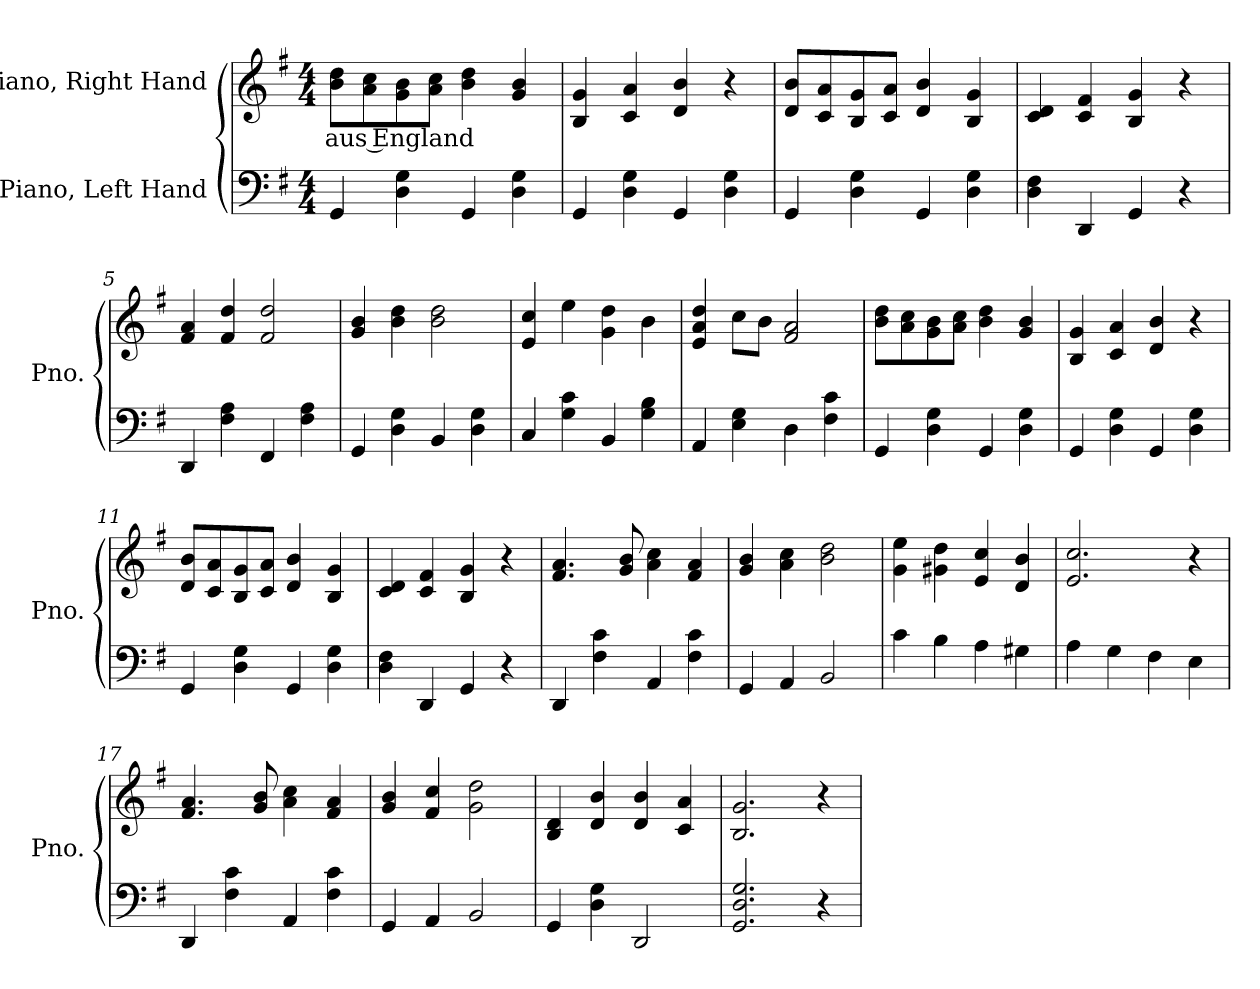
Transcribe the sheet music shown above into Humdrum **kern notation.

**kern	**kern	**text
*part2	*part1	*part1
*staff2	*staff1	*staff1
*I"Piano, Left Hand	*I"Piano, Right Hand	*
*I'Pno.	*I'Pno.	*
*clefF4	*clefG2	*
*k[f#]	*k[f#]	*
*M4/4	*M4/4	*
*MM100	*MM100	*
=1	=1	=1
!	!	!LO:LY:b
4GG/	8b\ 8dd\L	aus England
.	8a\ 8cc\	.
4D\ 4G\	8g\ 8b\	.
.	8a\ 8cc\J	.
4GG/	4b\ 4dd\	.
4D\ 4G\	4g/ 4b/	.
=2	=2	=2
4GG/	4B/ 4g/	.
4D\ 4G\	4c/ 4a/	.
4GG/	4d/ 4b/	.
4D\ 4G\	4r	.
=3	=3	=3
4GG/	8d/ 8b/L	.
.	8c/ 8a/	.
4D\ 4G\	8B/ 8g/	.
.	8c/ 8a/J	.
4GG/	4d/ 4b/	.
4D\ 4G\	4B/ 4g/	.
=4	=4	=4
4D\ 4F#\	4c/ 4d/	.
4DD/	4c/ 4f#/	.
4GG/	4B/ 4g/	.
4r	4r	.
=5	=5	=5
4DD/	4f#/ 4a/	.
4F#\ 4A\	4f#/ 4dd/	.
4FF#/	2f#/ 2dd/	.
4F#\ 4A\	.	.
!!LO:LB:g=z
=6	=6	=6
4GG/	4g/ 4b/	.
4D\ 4G\	4b\ 4dd\	.
4BB/	2b\ 2dd\	.
4D\ 4G\	.	.
=7	=7	=7
4C/	4e/ 4cc/	.
4G\ 4c\	4ee\	.
4BB/	4g\ 4dd\	.
4G\ 4B\	4b\	.
=8	=8	=8
4AA/	4e/ 4a/ 4dd/	.
4E\ 4G\	8cc\L	.
.	8b\J	.
4D\	2f#/ 2a/	.
4F#\ 4c\	.	.
=9	=9	=9
4GG/	8b\ 8dd\L	.
.	8a\ 8cc\	.
4D\ 4G\	8g\ 8b\	.
.	8a\ 8cc\J	.
4GG/	4b\ 4dd\	.
4D\ 4G\	4g/ 4b/	.
=10	=10	=10
4GG/	4B/ 4g/	.
4D\ 4G\	4c/ 4a/	.
4GG/	4d/ 4b/	.
4D\ 4G\	4r	.
=11	=11	=11
4GG/	8d/ 8b/L	.
.	8c/ 8a/	.
4D\ 4G\	8B/ 8g/	.
.	8c/ 8a/J	.
4GG/	4d/ 4b/	.
4D\ 4G\	4B/ 4g/	.
=12	=12	=12
4D\ 4F#\	4c/ 4d/	.
4DD/	4c/ 4f#/	.
4GG/	4B/ 4g/	.
4r	4r	.
!!LO:LB:g=z
=13	=13	=13
4DD/	4.f#/ 4.a/	.
4F#\ 4c\	.	.
.	8g/ 8b/	.
4AA/	4a\ 4cc\	.
4F#\ 4c\	4f#/ 4a/	.
=14	=14	=14
4GG/	4g/ 4b/	.
4AA/	4a\ 4cc\	.
2BB/	2b\ 2dd\	.
=15	=15	=15
4c\	4g\ 4ee\	.
4B\	4g#X\ 4dd\	.
4A\	4e/ 4cc/	.
4G#X\	4d/ 4b/	.
=16	=16	=16
4A\	2.e/ 2.cc/	.
4G\	.	.
4F#\	.	.
4E\	4r	.
=17	=17	=17
4DD/	4.f#/ 4.a/	.
4F#\ 4c\	.	.
.	8g/ 8b/	.
4AA/	4a\ 4cc\	.
4F#\ 4c\	4f#/ 4a/	.
=18	=18	=18
4GG/	4g/ 4b/	.
4AA/	4f#/ 4cc/	.
2BB/	2g\ 2dd\	.
=19	=19	=19
4GG/	4B/ 4d/	.
4D\ 4G\	4d/ 4b/	.
2DD/	4d/ 4b/	.
.	4c/ 4a/	.
=20	=20	=20
2.GG/ 2.D/ 2.G/	2.B/ 2.g/	.
4r	4r	.
=	=	=
*-	*-	*-
